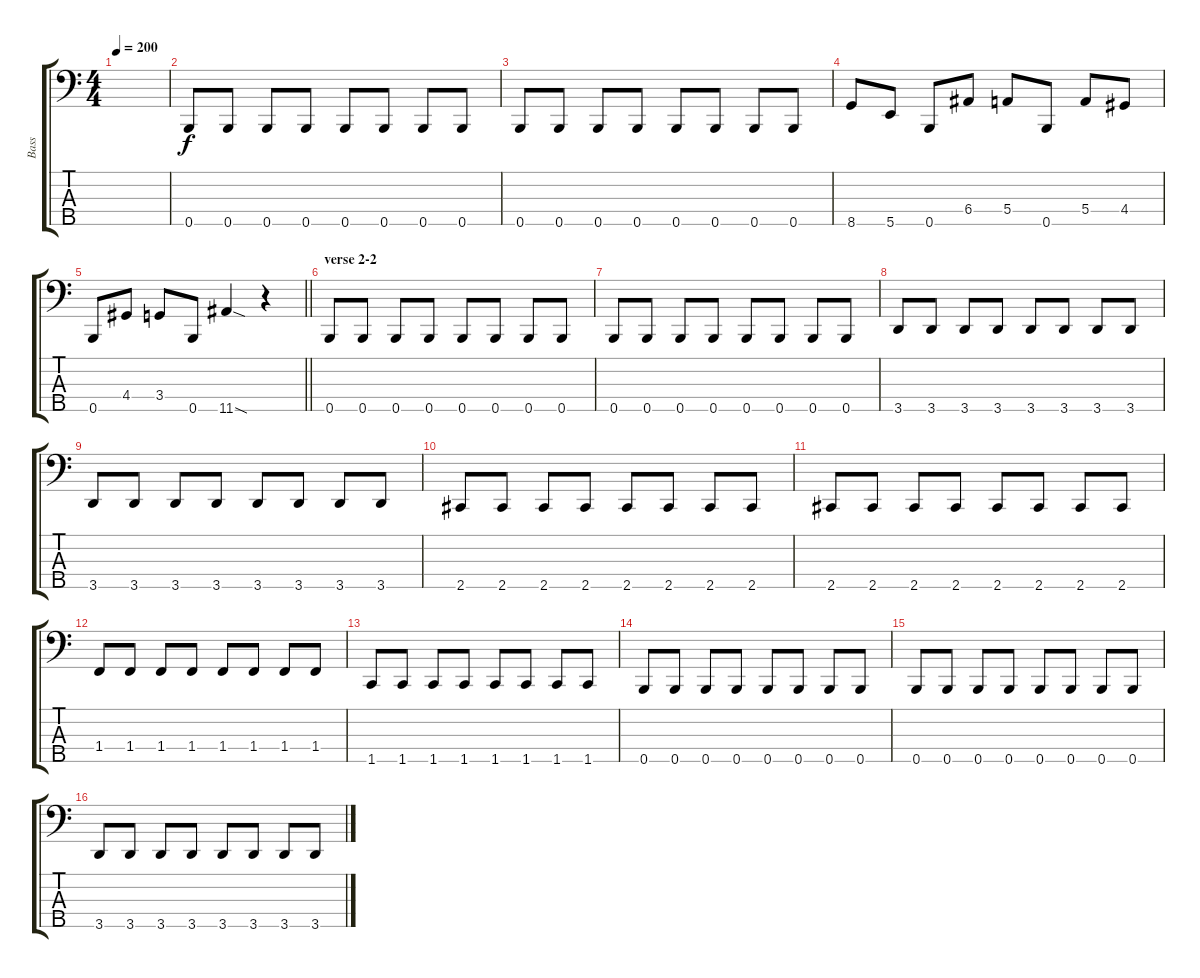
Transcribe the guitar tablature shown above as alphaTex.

\track ("Bass" "Bass") {instrument electricbasspick}
\staff {score tabs}
\tuning (G2 D2 A1 E1 B0) {hide}
\ts (4 4)
\tempo 200
\clef f4
\ks c
|
0.5.8 0.5.8 0.5.8 0.5.8 0.5.8 0.5.8 0.5.8 0.5.8 |
0.5.8 0.5.8 0.5.8 0.5.8 0.5.8 0.5.8 0.5.8 0.5.8 |
8.5.8 5.5.8 0.5.8 6.4.8 5.4.8 0.5.8 5.4.8 4.4.8 |
\barLineRight lightlight
0.5.8 4.4.8 3.4.8 0.5.8 11.5{sod}.4 r.4 |
\section ("" "verse 2-2")
0.5.8 0.5.8 0.5.8 0.5.8 0.5.8 0.5.8 0.5.8 0.5.8 |
0.5.8 0.5.8 0.5.8 0.5.8 0.5.8 0.5.8 0.5.8 0.5.8 |
3.5.8 3.5.8 3.5.8 3.5.8 3.5.8 3.5.8 3.5.8 3.5.8 |
3.5.8 3.5.8 3.5.8 3.5.8 3.5.8 3.5.8 3.5.8 3.5.8 |
2.5.8 2.5.8 2.5.8 2.5.8 2.5.8 2.5.8 2.5.8 2.5.8 |
2.5.8 2.5.8 2.5.8 2.5.8 2.5.8 2.5.8 2.5.8 2.5.8 |
1.4.8 1.4.8 1.4.8 1.4.8 1.4.8 1.4.8 1.4.8 1.4.8 |
1.5.8 1.5.8 1.5.8 1.5.8 1.5.8 1.5.8 1.5.8 1.5.8 |
0.5.8 0.5.8 0.5.8 0.5.8 0.5.8 0.5.8 0.5.8 0.5.8 |
0.5.8 0.5.8 0.5.8 0.5.8 0.5.8 0.5.8 0.5.8 0.5.8 |
3.5.8 3.5.8 3.5.8 3.5.8 3.5.8 3.5.8 3.5.8 3.5.8
